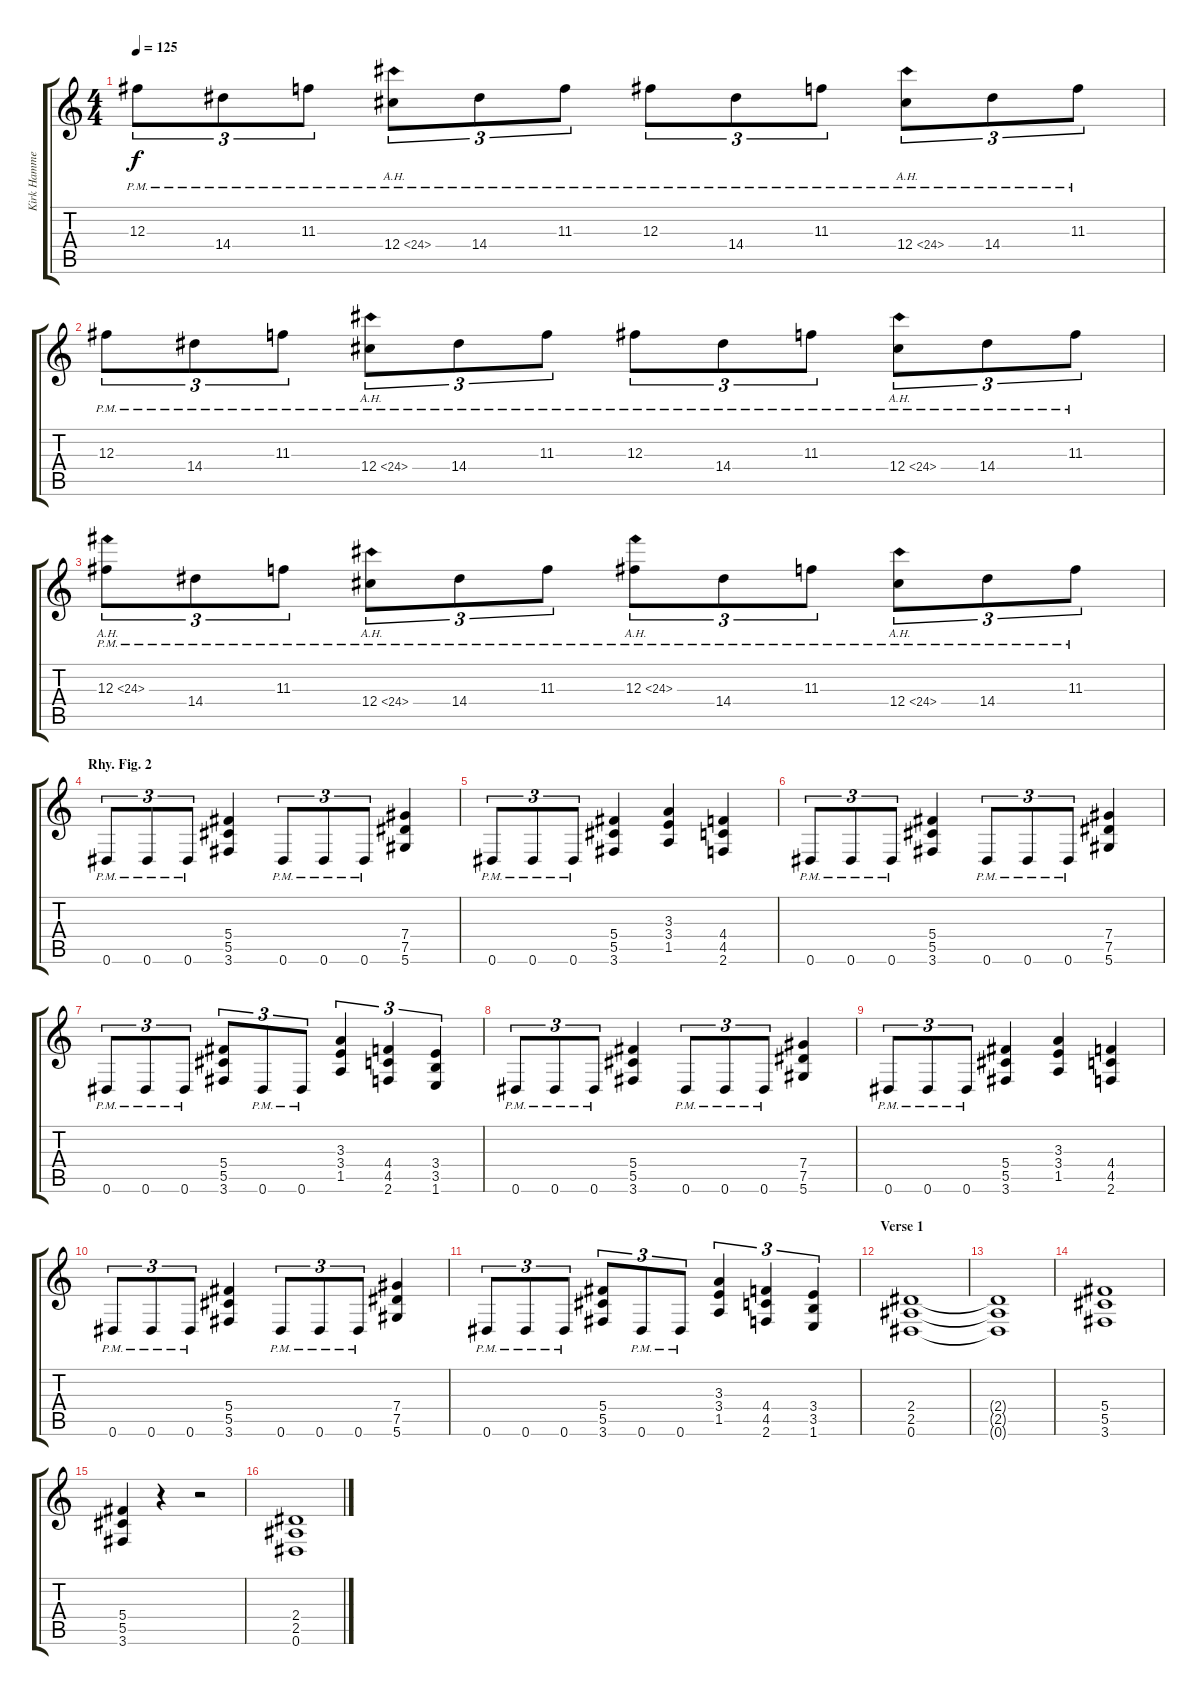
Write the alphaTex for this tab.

\track ("Kirk Hammett (Guitar)" "Kirk Hamme") {instrument distortionguitar}
\staff {score tabs}
\tuning (Eb4 Bb3 Gb3 Db3 Ab2 Eb2) {hide}
\ts (4 4)
\tempo 125
\clef g2
\ks c
12.3{pm}.8{tu (3 2) dy f} 14.4{pm}.8{tu (3 2)} 11.3{pm}.8{tu (3 2)} 12.4{ah 12 pm}.8{tu (3 2)} 14.4{pm}.8{tu (3 2)} 11.3{pm}.8{tu (3 2)} 12.3{pm}.8{tu (3 2)} 14.4{pm}.8{tu (3 2)} 11.3{pm}.8{tu (3 2)} 12.4{ah 12 pm}.8{tu (3 2)} 14.4{pm}.8{tu (3 2)} 11.3{pm}.8{tu (3 2)} |
12.3{pm}.8{tu (3 2)} 14.4{pm}.8{tu (3 2)} 11.3{pm}.8{tu (3 2)} 12.4{ah 12 pm}.8{tu (3 2)} 14.4{pm}.8{tu (3 2)} 11.3{pm}.8{tu (3 2)} 12.3{pm}.8{tu (3 2)} 14.4{pm}.8{tu (3 2)} 11.3{pm}.8{tu (3 2)} 12.4{ah 12 pm}.8{tu (3 2)} 14.4{pm}.8{tu (3 2)} 11.3{pm}.8{tu (3 2)} |
12.3{ah 12 pm}.8{tu (3 2)} 14.4{pm}.8{tu (3 2)} 11.3{pm}.8{tu (3 2)} 12.4{ah 12 pm}.8{tu (3 2)} 14.4{pm}.8{tu (3 2)} 11.3{pm}.8{tu (3 2)} 12.3{ah 12 pm}.8{tu (3 2)} 14.4{pm}.8{tu (3 2)} 11.3{pm}.8{tu (3 2)} 12.4{ah 12 pm}.8{tu (3 2)} 14.4{pm}.8{tu (3 2)} 11.3{pm}.8{tu (3 2)} |
\section ("" "Rhy. Fig. 2")
0.6{pm}.8{tu (3 2)} 0.6{pm}.8{tu (3 2)} 0.6{pm}.8{tu (3 2)} (5.4 5.5 3.6).4 0.6{pm}.8{tu (3 2)} 0.6{pm}.8{tu (3 2)} 0.6{pm}.8{tu (3 2)} (7.4 7.5 5.6).4 |
0.6{pm}.8{tu (3 2)} 0.6{pm}.8{tu (3 2)} 0.6{pm}.8{tu (3 2)} (5.4 5.5 3.6).4 (3.3 3.4 1.5).4 (4.4 4.5 2.6).4 |
0.6{pm}.8{tu (3 2)} 0.6{pm}.8{tu (3 2)} 0.6{pm}.8{tu (3 2)} (5.4 5.5 3.6).4 0.6{pm}.8{tu (3 2)} 0.6{pm}.8{tu (3 2)} 0.6{pm}.8{tu (3 2)} (7.4 7.5 5.6).4 |
0.6{pm}.8{tu (3 2)} 0.6{pm}.8{tu (3 2)} 0.6{pm}.8{tu (3 2)} (5.4 5.5 3.6).8{tu (3 2)} 0.6{pm}.8{tu (3 2)} 0.6{pm}.8{tu (3 2)} (3.3 3.4 1.5).4{tu (3 2)} (4.4 4.5 2.6).4{tu (3 2)} (3.4 3.5 1.6).4{tu (3 2)} |
0.6{pm}.8{tu (3 2)} 0.6{pm}.8{tu (3 2)} 0.6{pm}.8{tu (3 2)} (5.4 5.5 3.6).4 0.6{pm}.8{tu (3 2)} 0.6{pm}.8{tu (3 2)} 0.6{pm}.8{tu (3 2)} (7.4 7.5 5.6).4 |
0.6{pm}.8{tu (3 2)} 0.6{pm}.8{tu (3 2)} 0.6{pm}.8{tu (3 2)} (5.4 5.5 3.6).4 (3.3 3.4 1.5).4 (4.4 4.5 2.6).4 |
0.6{pm}.8{tu (3 2)} 0.6{pm}.8{tu (3 2)} 0.6{pm}.8{tu (3 2)} (5.4 5.5 3.6).4 0.6{pm}.8{tu (3 2)} 0.6{pm}.8{tu (3 2)} 0.6{pm}.8{tu (3 2)} (7.4 7.5 5.6).4 |
0.6{pm}.8{tu (3 2)} 0.6{pm}.8{tu (3 2)} 0.6{pm}.8{tu (3 2)} (5.4 5.5 3.6).8{tu (3 2)} 0.6{pm}.8{tu (3 2)} 0.6{pm}.8{tu (3 2)} (3.3 3.4 1.5).4{tu (3 2)} (4.4 4.5 2.6).4{tu (3 2)} (3.4 3.5 1.6).4{tu (3 2)} |
\section ("" "Verse 1")
(2.4 2.5 0.6).1 |
(2.4{t} 2.5{t} 0.6{t}).1 |
(5.4 5.5 3.6).1 |
(5.4 5.5 3.6).4 r.4 r.2 |
(2.4 2.5 0.6).1
